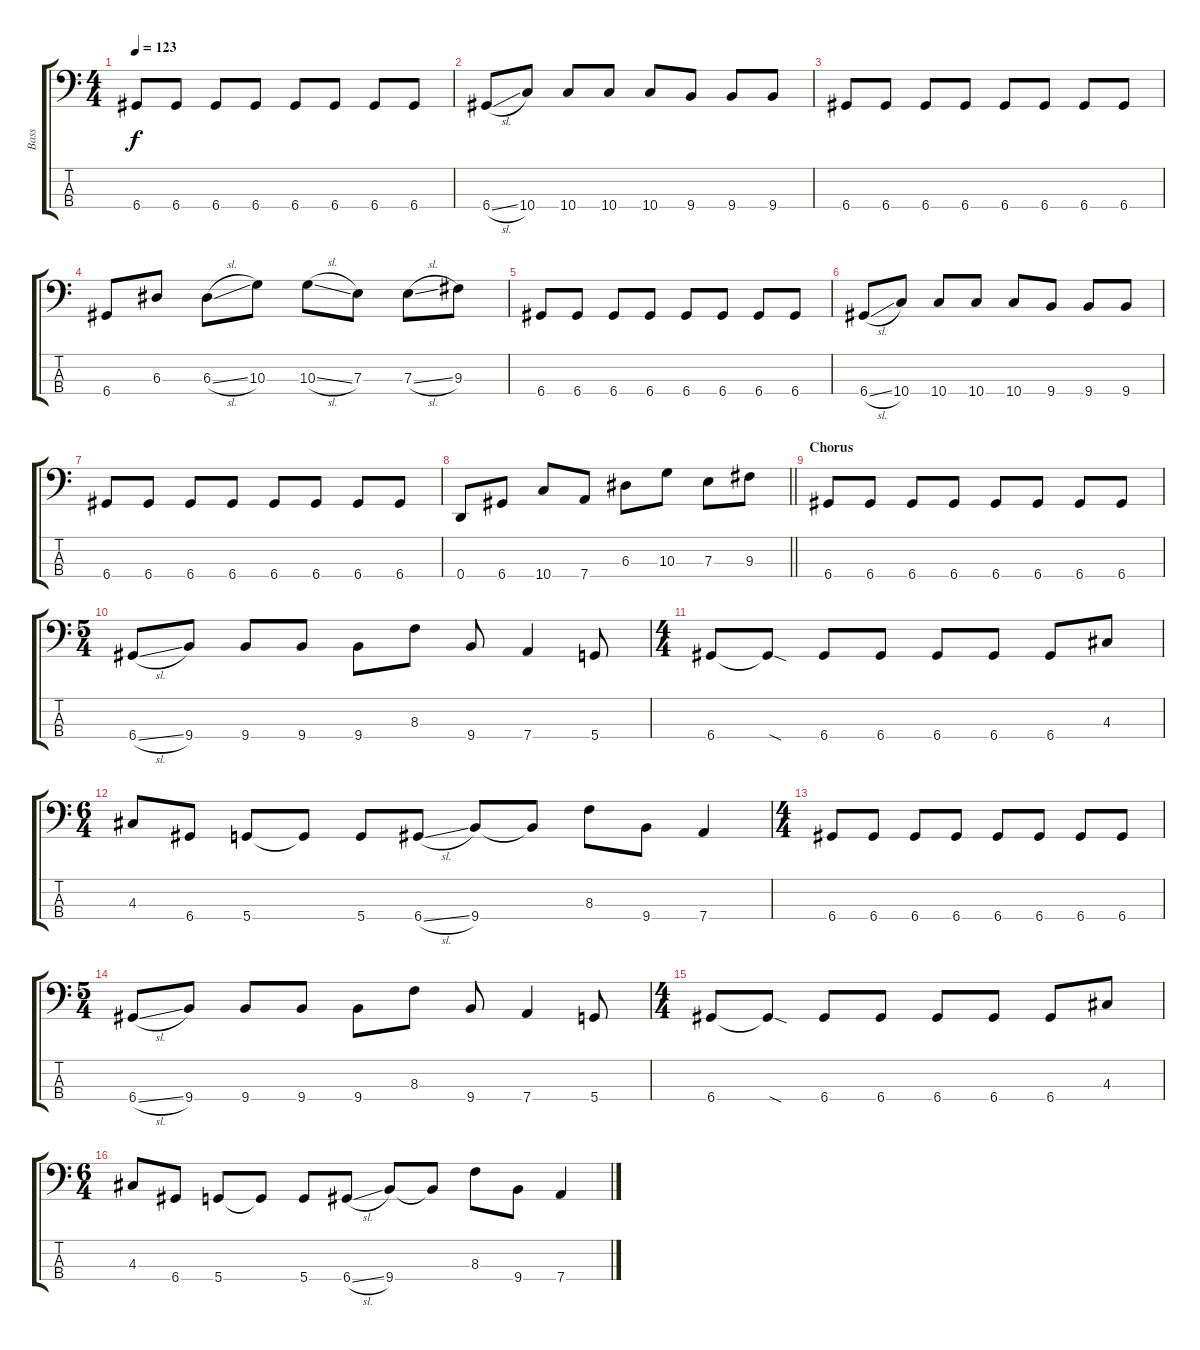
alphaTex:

\track ("Bass" "Bass") {instrument electricbasspick}
\staff {score tabs}
\tuning (G2 D2 A1 D1) {hide}
\ts (4 4)
\tempo 123
\clef f4
\ks c
6.4.8{dy f} 6.4.8 6.4.8 6.4.8 6.4.8 6.4.8 6.4.8 6.4.8 |
6.4{sl}.8 10.4.8 10.4.8 10.4.8 10.4.8 9.4.8 9.4.8 9.4.8 |
6.4.8 6.4.8 6.4.8 6.4.8 6.4.8 6.4.8 6.4.8 6.4.8 |
6.4.8 6.3.8 6.3{sl}.8 10.3.8 10.3{sl}.8 7.3.8 7.3{sl}.8 9.3.8 |
6.4.8 6.4.8 6.4.8 6.4.8 6.4.8 6.4.8 6.4.8 6.4.8 |
6.4{sl}.8 10.4.8 10.4.8 10.4.8 10.4.8 9.4.8 9.4.8 9.4.8 |
6.4.8 6.4.8 6.4.8 6.4.8 6.4.8 6.4.8 6.4.8 6.4.8 |
\barLineRight lightlight
0.4.8 6.4.8 10.4.8 7.4.8 6.3.8 10.3.8 7.3.8 9.3.8 |
\section ("" "Chorus")
6.4.8 6.4.8 6.4.8 6.4.8 6.4.8 6.4.8 6.4.8 6.4.8 |
\ts (5 4)
6.4{sl}.8 9.4.8 9.4.8 9.4.8 9.4.8 8.3.8 9.4.8 7.4.4 5.4.8 |
\ts (4 4)
6.4.8 6.4{sod t}.8 6.4.8 6.4.8 6.4.8 6.4.8 6.4.8 4.3.8 |
\ts (6 4)
4.3.8 6.4.8 5.4.8 5.4{t}.8 5.4.8 6.4{sl}.8 9.4.8 9.4{t}.8 8.3.8 9.4.8 7.4.4 |
\ts (4 4)
6.4.8 6.4.8 6.4.8 6.4.8 6.4.8 6.4.8 6.4.8 6.4.8 |
\ts (5 4)
6.4{sl}.8 9.4.8 9.4.8 9.4.8 9.4.8 8.3.8 9.4.8 7.4.4 5.4.8 |
\ts (4 4)
6.4.8 6.4{sod t}.8 6.4.8 6.4.8 6.4.8 6.4.8 6.4.8 4.3.8 |
\ts (6 4)
4.3.8 6.4.8 5.4.8 5.4{t}.8 5.4.8 6.4{sl}.8 9.4.8 9.4{t}.8 8.3.8 9.4.8 7.4.4
